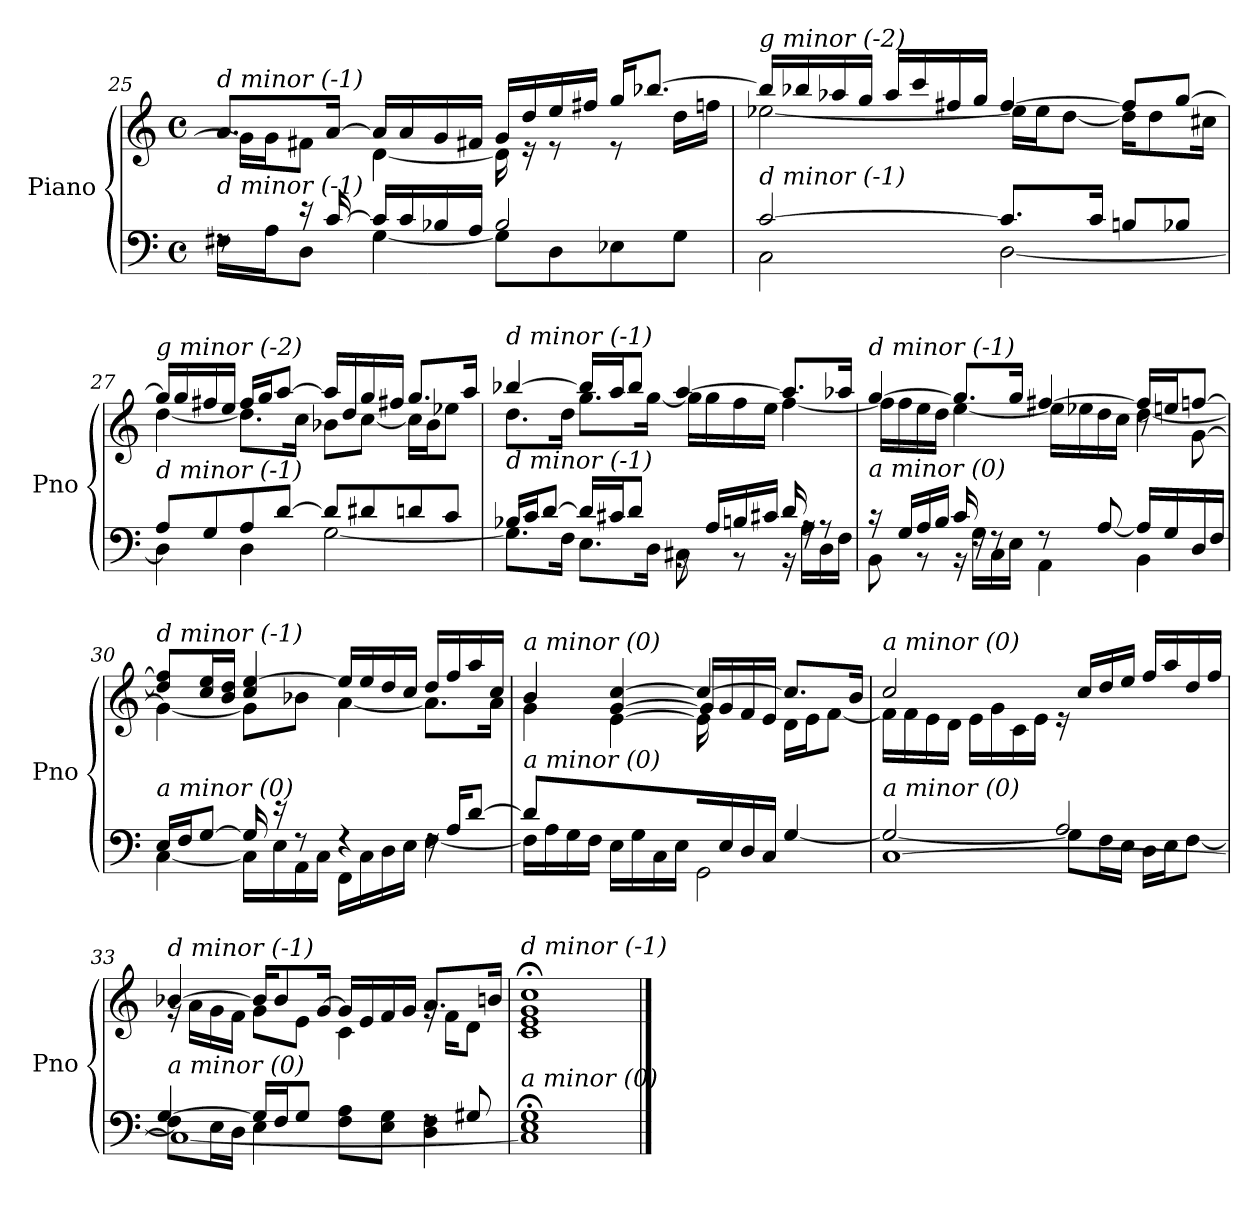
**kern	**kern
*part1	*part1
*staff2	*staff1
*I"Piano	*
*I'Pno	*
*clefF4	*clefG2
*k[]	*k[]
*M4/4	*M4/4
*met(c)	*met(c)
=25	=25
*^	*^
!	!	!LO:TX:i:t=d minor (-1)	!
!LO:TX:i:t=d minor (-1)	!	!	!
8rF	16F#X\LL	8.a/L	16g\LL]
.	16A\J	.	16g\J
16r	8D\J	.	8f#X\J
[16c/	.	[16a/Jk	.
16c/LL]	[4G\	16a/LL]	[4d\
16c/	.	16a/	.
16B-X/	.	16g/	.
16A/JJ	.	16f#X/JJ	.
2B-/	8G\L]	16g/LL	16d\]
.	.	16dd/	16r
.	8D\	16ee/	8r
.	.	16ff#X/JJ	.
.	8E-X\	16gg/KL	8r
.	.	[8.bb-X/J	.
.	8G\J	.	16dd\LL
.	.	.	16ffn\JJ
!!LO:LB:g=z	!!
=26	=26	=26	=26
!	!	!LO:TX:i:t=g minor (-2)	!
!LO:TX:i:t=d minor (-1)	!	!	!
[2c/	2C\	16bb-/LL]	[2ee-X\
.	.	16bb-X/	.
.	.	16aa-X/	.
.	.	16gg/JJ	.
.	.	16aa-/LL	.
.	.	16ccc/	.
.	.	16ff#X/	.
.	.	16gg/JJ	.
8.c/L]	[2D\	[4ff#/	16ee-\LL]
.	.	.	16ee-\J
.	.	.	[8dd\J
16c/Jk	.	.	.
8Bn/L	.	8ff#/L]	16dd\KL]
.	.	.	8dd\
8B-X/J	.	[8gg/J	.
.	.	.	16cc#X\Jk
=27	=27	=27	=27
!	!	!LO:TX:i:t=g minor (-2)	!
!LO:TX:i:t=d minor (-1)	!	!	!
8A/L	4D\]	16gg/LL]	[4dd\
.	.	16gg/	.
8G/	.	16ff#X/	.
.	.	16ee/JJ	.
8A/	4D\	16ff#/LL	8.dd\L]
.	.	16gg/J	.
[8d/J	.	[8aa/J	.
.	.	.	16cc\Jk
8d/L]	[2G\	16aa/LL]	8b-X\L
.	.	16dd/	.
8d#Xi/	.	16gg/	[8cc\J
.	.	16ff#X/JJ	.
8d/	.	8.gg/L	16cc\LL]
.	.	.	16b-\J
8c/J	.	.	8ee-X\J
.	.	16aa/Jk	.
!!LO:LB:g=z	!!
=28	=28	=28	=28
!	!	!LO:TX:i:t=d minor (-1)	!
!LO:TX:i:t=d minor (-1)	!	!	!
16B-X/LL	8.G\L]	[4bb-X/	8.dd\L
16c/J	.	.	.
[8d/J	.	.	.
.	16F\Jk	.	16dd\Jk
16d/LL]	8.E\L	16bb-/LL]	8.gg\L
16c#X/J	.	16aa/J	.
8d/J	.	8bb-/J	.
.	16D\Jk	.	[16gg\Jk
16rBB	8C#X\	[4aa/	16gg\LL]
16A/LL	.	.	16gg\
16Bn/	8r	.	16ff\
16c#X/JJ	.	.	16ee\JJ
16d/	16r	8.aa/L]	[4ff\
16rA	16A\LL	.	.
8rA	16D\	.	.
.	16F\JJ	16aa-X/Jk	.
=29	=29	=29	=29
*	*^	*	*^
!	!	!	!LO:TX:i:t=d minor (-1)	!	!
!LO:TX:i:t=a minor (0)	!	!	!	!	!
2.ryy	16r	8BB\	[4gg/	16ff\LL]	2.ryy
.	16G/LL	.	.	16ff\	.
.	16A/	8r	.	16ee\	.
.	16B/JJ	.	.	16dd\JJ	.
.	16c/	16r	8.gg/L]	[4ee\	.
.	16rF	16G\LL	.	.	.
.	8rF	16C\	.	.	.
.	.	16E\JJ	16gg/Jk	.	.
.	8rF	4AA\	[4ff#Xj/	16ee\LL]	.
.	.	.	.	16ee-X\	.
.	[8A/	.	.	16dd\	.
.	.	.	.	16cc\JJ	.
4ryy	16A/LL]	4BB\	16ff#/LL]	[4dd\	8r
.	16G/	.	16een/J	.	.
.	16D/	.	[8ffn/J	.	[8g\
.	16F/JJ	.	.	.	.
*	*v	*v	*	*	*
*	*	*	*v	*v
!!LO:LB:g=z
=30	=30	=30	=30
!	!	!LO:TX:i:t=d minor (-1)	!
!LO:TX:i:t=a minor (0)	!	!	!
16E/LL	[4C\	8dd/] 8ff/]L	4g\_
16F/J	.	.	.
[8G/J	.	16cc/ 16ee/L	.
.	.	16b/ 16dd/JJ	.
16G/]	16C\LL]	4cc/ [4ee/	8g\L]
16r	16E\	.	.
8rF	16AA\	.	8b-X\J
.	16C\JJ	.	.
4rF	16FF\LL	16ee/LL]	[4a\
.	16C\	16ee/	.
.	16D\	16dd/	.
.	16E\JJ	16cc/JJ	.
16rF	[4F\	16dd/LL	8.a\L]
16A/KL	.	16ff/	.
[8d/J	.	16aa/	.
.	.	16cc/JJ	16a\Jk
=31	=31	=31	=31
*	*^	*	*^
!	!	!	!LO:TX:i:t=a minor (0)	!	!
!LO:TX:i:t=a minor (0)	!	!	!	!	!
4ryy	4d/]	16F\LL]	4b/	4g\	4ryy
.	.	16A\	.	.	.
.	.	16G\	.	.	.
.	.	16F\JJ	.	.	.
4ryy	4ryy	16E\LL	[4g/ [4cc/	4ryy	[4e\
.	.	16G\	.	.	.
.	.	16C\	.	.	.
.	.	16E\JJ	.	.	.
2ryy	16ryy	2GG\	4cc/_	16g/LL]	16e\LL]
.	16E/	.	.	16g/	4..ryy
.	16D/	.	.	16f/	.
.	16C/JJ	.	.	16e/JJ	.
.	[4G/	.	8.cc/L]	16d\LL	.
.	.	.	.	16e\J	.
.	.	.	.	[8f\J	.
.	.	.	16b/Jk	.	.
*	*	*	*	*v	*v
!!LO:PB:g=z
=32	=32	=32	=32	=32
!	!	!	!LO:TX:i:t=a minor (0)	!
!LO:TX:i:t=a minor (0)	!	!	!	!
2ryy	2G/_	[1C	2cc/	16f\LL]
.	.	.	.	16f\
.	.	.	.	16e\
.	.	.	.	16d\JJ
.	.	.	.	16e\LL
.	.	.	.	16g\
.	.	.	.	16c\
.	.	.	.	16e\JJ
2A/	8G\L]	.	16re	2ryy
.	.	.	16cc/LL	.
.	16F\L	.	16dd/	.
.	16E\JJ	.	16ee/JJ	.
.	16D\LL	.	16ff/LL	.
.	16E\J	.	16aa/	.
.	[8F\J	.	16dd/	.
.	.	.	16ff/JJ	.
=33	=33	=33	=33	=33
*	*	*	*	*^
!	!	!	!LO:TX:i:t=d minor (-1)	!	!
!LO:TX:i:t=a minor (0)	!	!	!	!	!
8F\L]	1C_	[4G/	[4b-X/	16rg	2ryy
.	.	.	.	16a\LL	.
16E\L	.	.	.	16g\	.
16D\JJ	.	.	.	16f\JJ	.
4E\	.	16G/LL]	16b-/KL]	8g\L	.
.	.	16F/J	8b-/	.	.
.	.	8G/J	.	8e\J	.
.	.	.	[16g/Jk	.	.
8F\ 8A\L	.	4ryy	16g/LL]	4c\	4ryy
.	.	.	16e/	.	.
8E\ 8G\J	.	.	16f/	.	.
.	.	.	16g/JJ	.	.
4D\ 4F\	.	8rF	8.a/L	16rg	4ryy
.	.	.	.	16f\KL	.
.	.	8G#Xi/	.	8d\J	.
.	.	.	16bn/Jk	.	.
*	*v	*v	*	*	*
*	*	*v	*v	*v
=34	=34	=34
!	!	!LO:TX:i:t=d minor (-1)
!LO:TX:i:t=a minor (0)	!	!
1E; 1G;	1C]	1c;< 1e;< 1g;< 1cc;<
*v	*v	*
==	==
*-	*-
